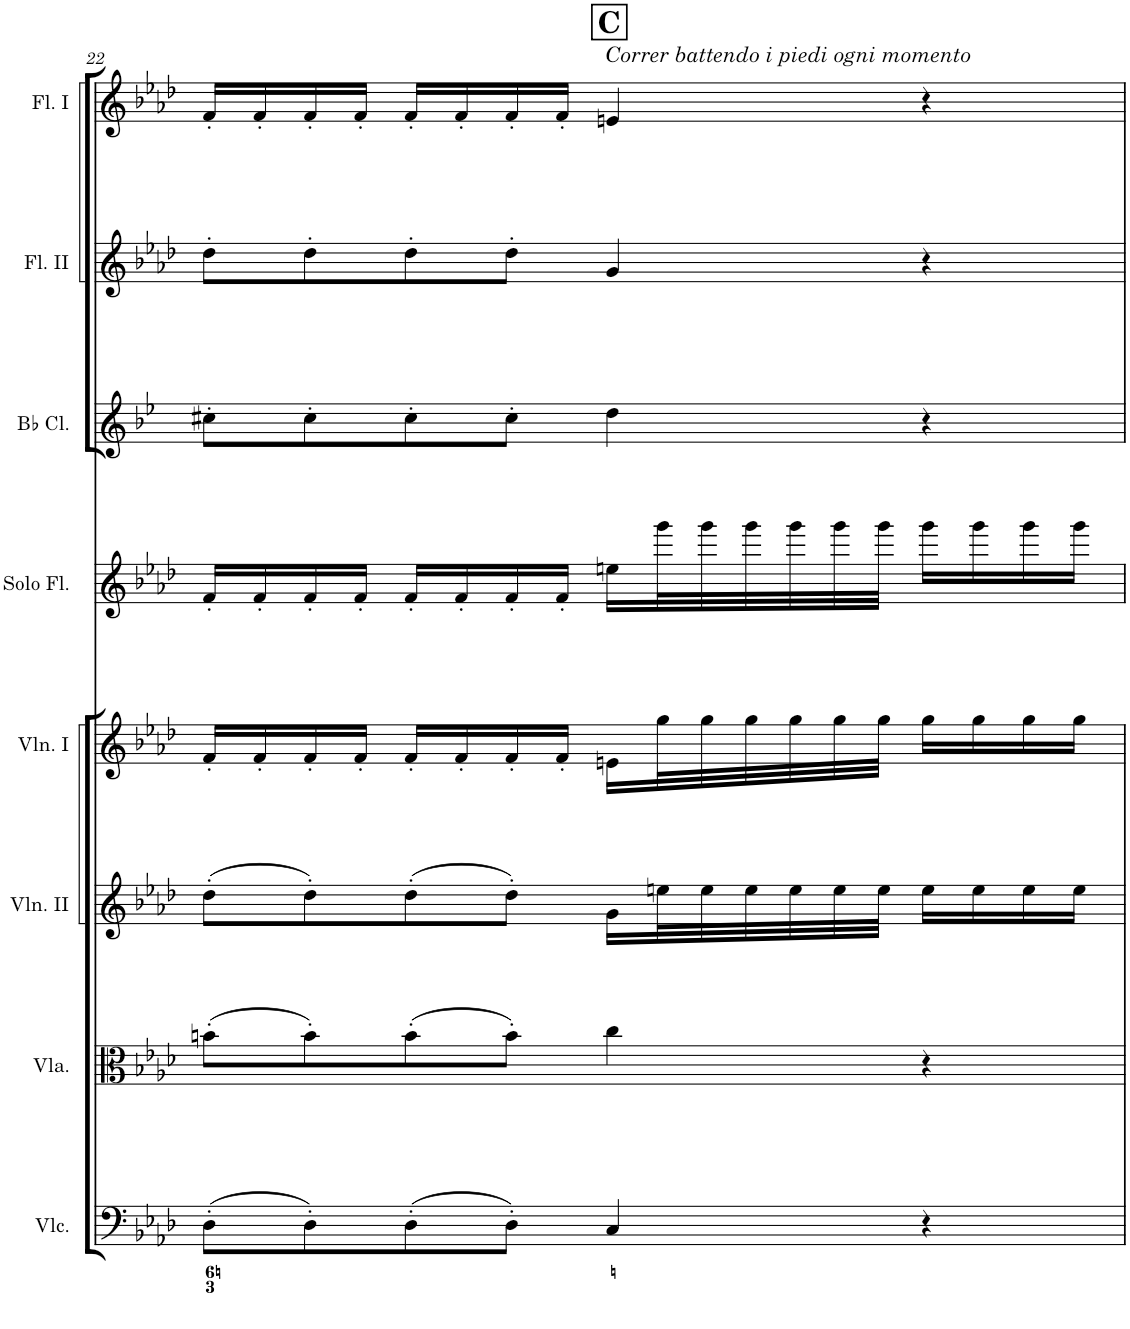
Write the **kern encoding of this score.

**kern	**kern	**kern	**kern	**kern	**kern	**kern	**kern
*part8	*part7	*part6	*part5	*part4	*part3	*part2	*part1
*staff8	*staff7	*staff6	*staff5	*staff4	*staff3	*staff2	*staff1
*I"Violoncello	*I"Viola	*I"Violin II	*I"Violin I	*I"Solo Flute	*I"Bb Clarinet	*I"Flute II	*I"Flute I
*I'Vlc.	*I'Vla.	*I'Vln. II	*I'Vln. I	*I'Solo Fl.	*I'Bb Cl.	*I'Fl. II	*I'Fl. I
!!LO:PB:g=z
*clefF4	*clefC3	*clefG2	*clefG2	*clefG2	*clefG2	*clefG2	*clefG2
*	*	*	*	*	*Trd1c2	*	*
*k[b-e-a-d-]	*k[b-e-a-d-]	*k[b-e-a-d-]	*k[b-e-a-d-]	*k[b-e-a-d-]	*k[b-e-]	*k[b-e-a-d-]	*k[b-e-a-d-]
*M4/4	*M4/4	*M4/4	*M4/4	*M4/4	*M4/4	*M4/4	*M4/4
*met(c)	*met(c)	*met(c)	*met(c)	*met(c)	*met(c)	*met(c)	*met(c)
!!LO:REH:place=s1:a:B:cj:fs=14:t=C:qo=2
=22	=22	=22	=22	=22	=22	=22	=22
(8D-'\L	(8bn'\L	(8dd-'\L	16f'/LL	16f'/LL	8cc#X'\L	8dd-'\L	16f'/LL
.	.	.	16f'/	16f'/	.	.	16f'/
8D-'\)	8b'\)	8dd-'\)	16f'/	16f'/	8cc#'\	8dd-'\	16f'/
.	.	.	16f'/JJ	16f'/JJ	.	.	16f'/JJ
(8D-'\	(8b'\	(8dd-'\	16f'/LL	16f'/LL	8cc#'\	8dd-'\	16f'/LL
.	.	.	16f'/	16f'/	.	.	16f'/
8D-'\J)	8b'\J)	8dd-'\J)	16f'/	16f'/	8cc#'\J	8dd-'\J	16f'/
.	.	.	16f'/JJ	16f'/JJ	.	.	16f'/JJ
!	!	!	!	!	!	!	!LO:TX:a:i:t=Correr battendo i piedi ogni momento
4C/	4cc\	16g\LL	16en\LL	16een\LL	4dd\	4g/	4en/
.	.	32een\L	32gg\L	32ggg\L	.	.	.
.	.	32ee\	32gg\	32ggg\	.	.	.
.	.	32ee\	32gg\	32ggg\	.	.	.
.	.	32ee\	32gg\	32ggg\	.	.	.
.	.	32ee\	32gg\	32ggg\	.	.	.
.	.	32ee\JJJ	32gg\JJJ	32ggg\JJJ	.	.	.
4r	4r	16ee\LL	16gg\LL	16ggg\LL	4r	4r	4r
.	.	16ee\	16gg\	16ggg\	.	.	.
.	.	16ee\	16gg\	16ggg\	.	.	.
.	.	16ee\JJ	16gg\JJ	16ggg\JJ	.	.	.
=	=	=	=	=	=	=	=
*-	*-	*-	*-	*-	*-	*-	*-
